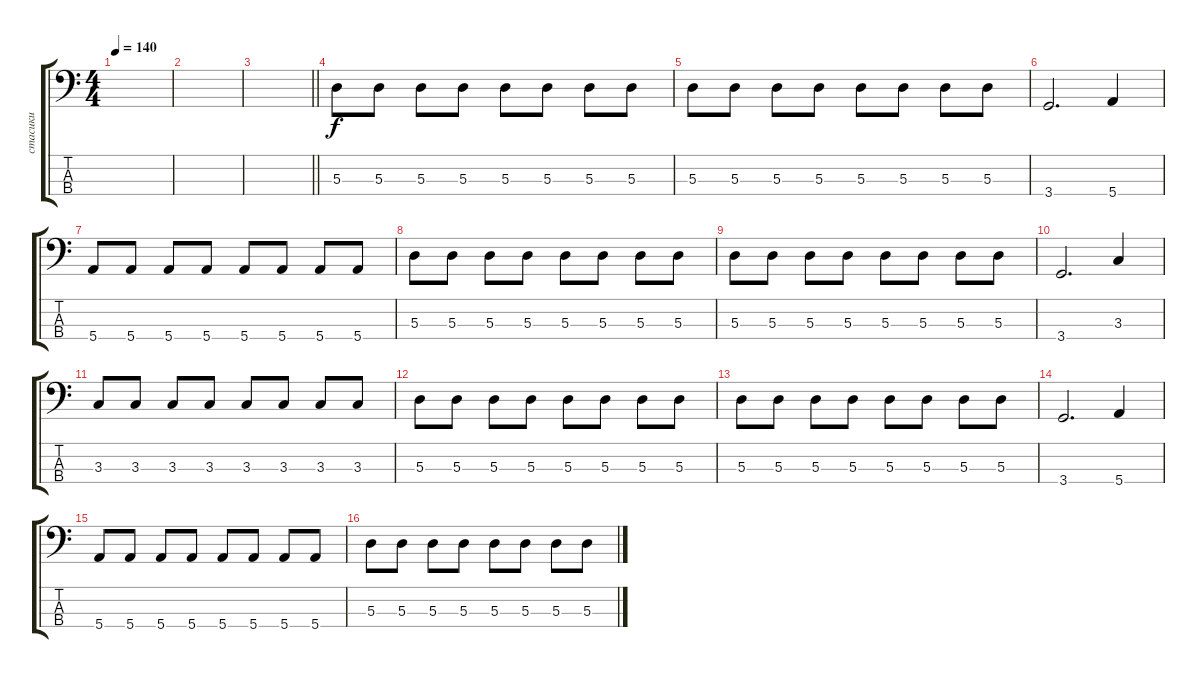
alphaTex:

\track ("стасики" "стасики") {instrument electricbassfinger}
\staff {score tabs}
\tuning (G2 D2 A1 E1) {hide}
\ts (4 4)
\tempo 140
\clef f4
\ks c
|
|
\barLineRight lightlight
|
5.3.8 5.3.8 5.3.8 5.3.8 5.3.8 5.3.8 5.3.8 5.3.8 |
5.3.8 5.3.8 5.3.8 5.3.8 5.3.8 5.3.8 5.3.8 5.3.8 |
3.4.2{d} 5.4.4 |
5.4.8 5.4.8 5.4.8 5.4.8 5.4.8 5.4.8 5.4.8 5.4.8 |
5.3.8 5.3.8 5.3.8 5.3.8 5.3.8 5.3.8 5.3.8 5.3.8 |
5.3.8 5.3.8 5.3.8 5.3.8 5.3.8 5.3.8 5.3.8 5.3.8 |
3.4.2{d} 3.3.4 |
3.3.8 3.3.8 3.3.8 3.3.8 3.3.8 3.3.8 3.3.8 3.3.8 |
5.3.8 5.3.8 5.3.8 5.3.8 5.3.8 5.3.8 5.3.8 5.3.8 |
5.3.8 5.3.8 5.3.8 5.3.8 5.3.8 5.3.8 5.3.8 5.3.8 |
3.4.2{d} 5.4.4 |
5.4.8 5.4.8 5.4.8 5.4.8 5.4.8 5.4.8 5.4.8 5.4.8 |
5.3.8 5.3.8 5.3.8 5.3.8 5.3.8 5.3.8 5.3.8 5.3.8
